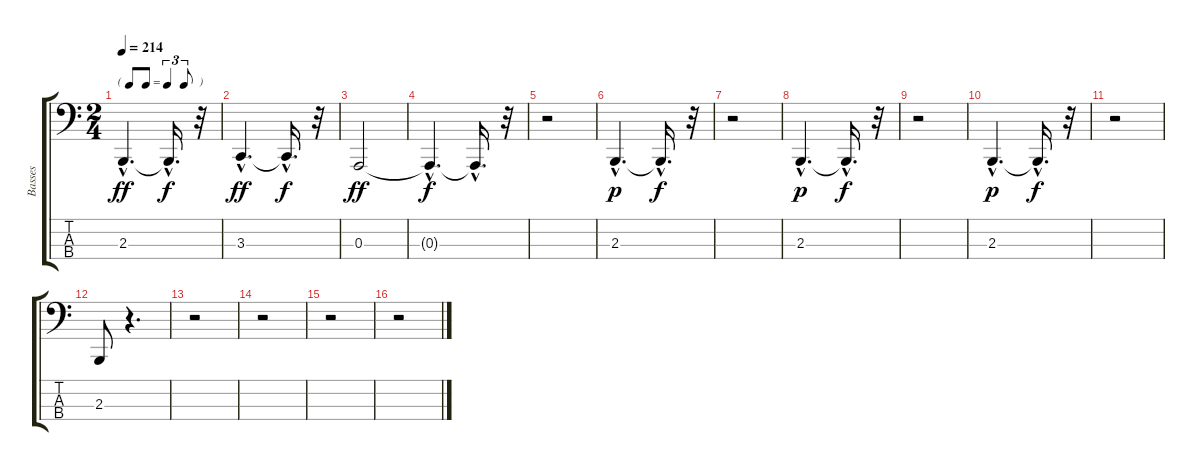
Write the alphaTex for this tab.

\track ("Basses" "Basses") {instrument stringensemble1}
\staff {score tabs}
\tuning (G2 D2 A1 E1) {hide}
\ts (2 4)
\tf triplet8th
\tempo 214
\clef f4
\ks c
2.3{hac}.4{d dy ff} 2.3{hac t}.16{d dy f} r.32 |
3.3{hac}.4{d dy ff} 3.3{hac t}.16{d dy f} r.32 |
0.3.2{dy ff} |
0.3{hac t}.4{d dy f} 0.3{hac t}.16{d} r.32 |
r.2 |
2.3{hac}.4{d dy p} 2.3{hac t}.16{d dy f} r.32 |
r.2 |
2.3{hac}.4{d dy p} 2.3{hac t}.16{d dy f} r.32 |
r.2 |
2.3{hac}.4{d dy p} 2.3{hac t}.16{d dy f} r.32 |
r.2 |
2.3.8 r.4{d} |
r.2 |
r.2 |
r.2 |
r.2
